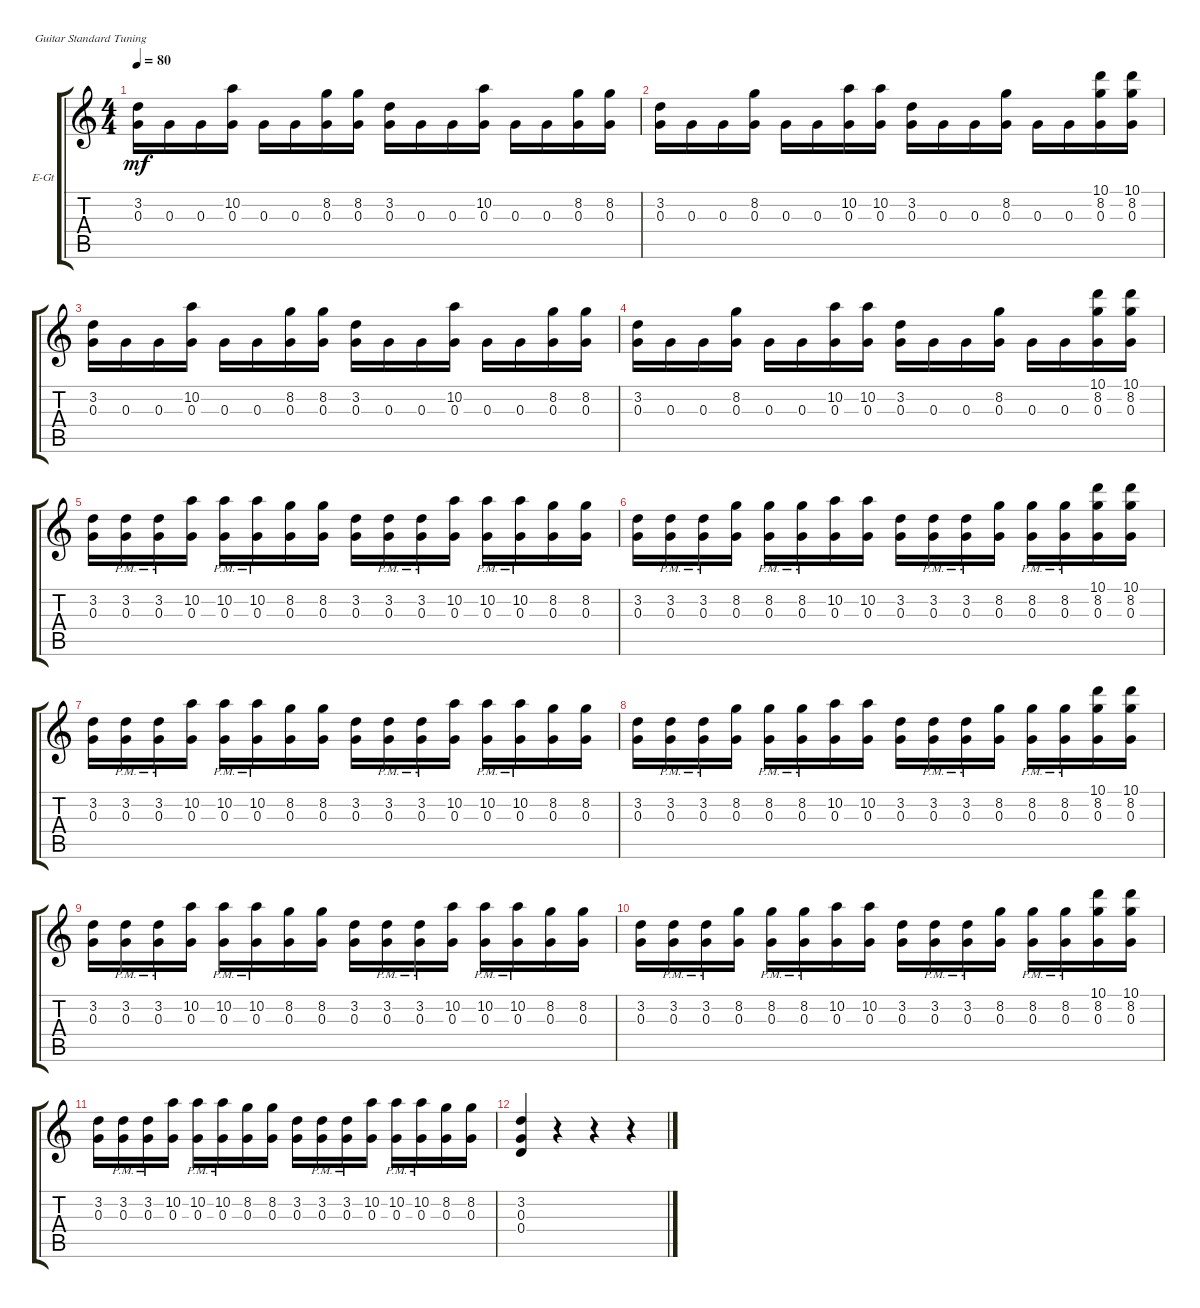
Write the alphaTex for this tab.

\defaultSystemsLayout 4
\bracketExtendMode groupsimilarinstruments
\firstSystemTrackNameOrientation horizontal
\otherSystemsTrackNameOrientation horizontal
\track ("Lead Guitar" "E-Gt") {instrument distortionguitar}
\staff {score tabs}
\tuning (E4 B3 G3 D3 A2 E2)
\ts (4 4)
\tempo 80
\clef g2
\scale
0.5
\ks c
(0.3 3.2).16{dy mf} 0.3.16 0.3.16 (0.3 10.2).16 0.3.16 0.3.16 (0.3 8.2).16 (0.3 8.2).16 (0.3 3.2).16 0.3.16 0.3.16 (0.3 10.2).16 0.3.16 0.3.16 (0.3 8.2).16 (0.3 8.2).16 |
\scale
0.5 (0.3 3.2).16 0.3.16 0.3.16 (0.3 8.2).16 0.3.16 0.3.16 (0.3 10.2).16 (0.3 10.2).16 (0.3 3.2).16 0.3.16 0.3.16 (0.3 8.2).16 0.3.16 0.3.16 (0.3 8.2 10.1).16 (0.3 8.2 10.1).16 |
\scale
0.5 (0.3 3.2).16 0.3.16 0.3.16 (0.3 10.2).16 0.3.16 0.3.16 (0.3 8.2).16 (0.3 8.2).16 (0.3 3.2).16 0.3.16 0.3.16 (0.3 10.2).16 0.3.16 0.3.16 (0.3 8.2).16 (0.3 8.2).16 |
\scale
0.5 (0.3 3.2).16 0.3.16 0.3.16 (0.3 8.2).16 0.3.16 0.3.16 (0.3 10.2).16 (0.3 10.2).16 (0.3 3.2).16 0.3.16 0.3.16 (0.3 8.2).16 0.3.16 0.3.16 (0.3 8.2 10.1).16 (0.3 8.2 10.1).16 |
\scale
0.5 (0.3 3.2).16 (0.3{pm} 3.2{pm}).16 (0.3{pm} 3.2{pm}).16 (0.3 10.2).16 (0.3{pm} 10.2{pm}).16 (0.3{pm} 10.2{pm}).16 (0.3 8.2).16 (0.3 8.2).16 (0.3 3.2).16 (0.3{pm} 3.2{pm}).16 (0.3{pm} 3.2{pm}).16 (0.3 10.2).16 (0.3{pm} 10.2{pm}).16 (0.3{pm} 10.2{pm}).16 (0.3 8.2).16 (0.3 8.2).16 |
\scale
0.5 (0.3 3.2).16 (0.3{pm} 3.2{pm}).16 (0.3{pm} 3.2{pm}).16 (0.3 8.2).16 (0.3{pm} 8.2{pm}).16 (0.3{pm} 8.2{pm}).16 (0.3 10.2).16 (0.3 10.2).16 (0.3 3.2).16 (0.3{pm} 3.2{pm}).16 (0.3{pm} 3.2{pm}).16 (0.3 8.2).16 (0.3{pm} 8.2{pm}).16 (0.3{pm} 8.2{pm}).16 (0.3 8.2 10.1).16 (0.3 8.2 10.1).16 |
\scale
0.5 (0.3 3.2).16 (0.3{pm} 3.2{pm}).16 (0.3{pm} 3.2{pm}).16 (0.3 10.2).16 (0.3{pm} 10.2{pm}).16 (0.3{pm} 10.2{pm}).16 (0.3 8.2).16 (0.3 8.2).16 (0.3 3.2).16 (0.3{pm} 3.2{pm}).16 (0.3{pm} 3.2{pm}).16 (0.3 10.2).16 (0.3{pm} 10.2{pm}).16 (0.3{pm} 10.2{pm}).16 (0.3 8.2).16 (0.3 8.2).16 |
\scale
0.5 (0.3 3.2).16 (0.3{pm} 3.2{pm}).16 (0.3{pm} 3.2{pm}).16 (0.3 8.2).16 (0.3{pm} 8.2{pm}).16 (0.3{pm} 8.2{pm}).16 (0.3 10.2).16 (0.3 10.2).16 (0.3 3.2).16 (0.3{pm} 3.2{pm}).16 (0.3{pm} 3.2{pm}).16 (0.3 8.2).16 (0.3{pm} 8.2{pm}).16 (0.3{pm} 8.2{pm}).16 (0.3 8.2 10.1).16 (0.3 8.2 10.1).16 |
\scale
0.5 (0.3 3.2).16 (0.3{pm} 3.2{pm}).16 (0.3{pm} 3.2{pm}).16 (0.3 10.2).16 (0.3{pm} 10.2{pm}).16 (0.3{pm} 10.2{pm}).16 (0.3 8.2).16 (0.3 8.2).16 (0.3 3.2).16 (0.3{pm} 3.2{pm}).16 (0.3{pm} 3.2{pm}).16 (0.3 10.2).16 (0.3{pm} 10.2{pm}).16 (0.3{pm} 10.2{pm}).16 (0.3 8.2).16 (0.3 8.2).16 |
\scale
0.5 (0.3 3.2).16 (0.3{pm} 3.2{pm}).16 (0.3{pm} 3.2{pm}).16 (0.3 8.2).16 (0.3{pm} 8.2{pm}).16 (0.3{pm} 8.2{pm}).16 (0.3 10.2).16 (0.3 10.2).16 (0.3 3.2).16 (0.3{pm} 3.2{pm}).16 (0.3{pm} 3.2{pm}).16 (0.3 8.2).16 (0.3{pm} 8.2{pm}).16 (0.3{pm} 8.2{pm}).16 (0.3 8.2 10.1).16 (0.3 8.2 10.1).16 |
\scale
0.8 (0.3 3.2).16 (0.3{pm} 3.2{pm}).16 (0.3{pm} 3.2{pm}).16 (0.3 10.2).16 (0.3{pm} 10.2{pm}).16 (0.3{pm} 10.2{pm}).16 (0.3 8.2).16 (0.3 8.2).16 (0.3 3.2).16 (0.3{pm} 3.2{pm}).16 (0.3{pm} 3.2{pm}).16 (0.3 10.2).16 (0.3{pm} 10.2{pm}).16 (0.3{pm} 10.2{pm}).16 (0.3 8.2).16 (0.3 8.2).16 |
\scale
0.2 (0.4 0.3 3.2).4 r.4 r.4 r.4
